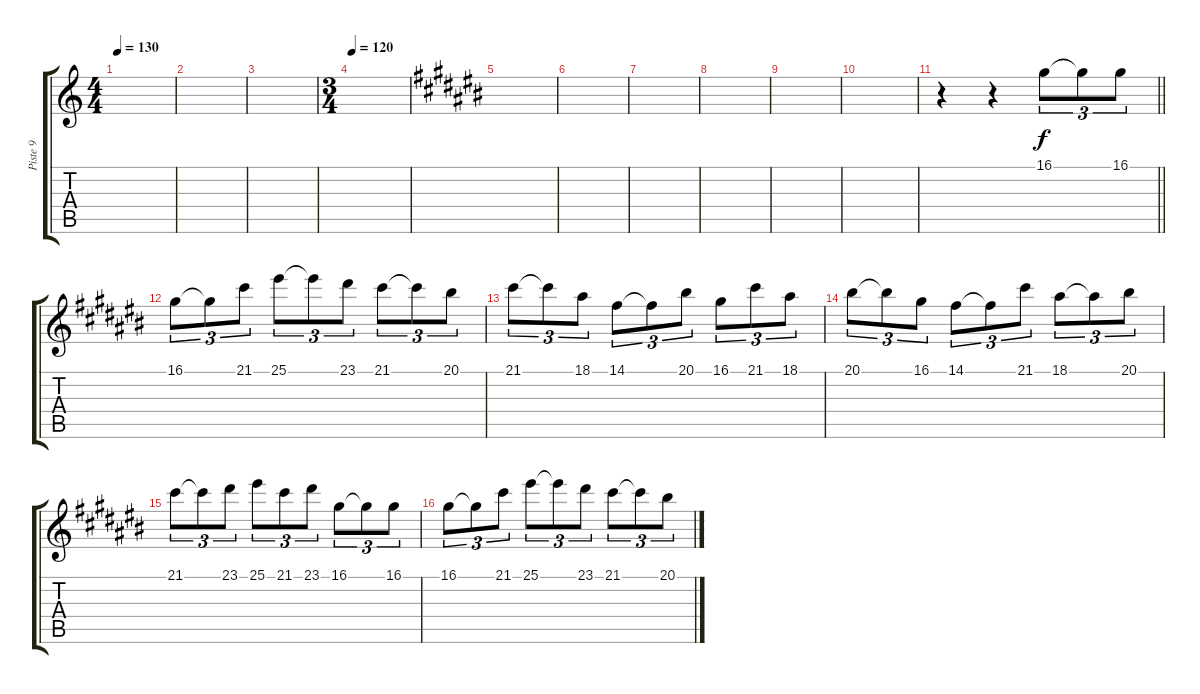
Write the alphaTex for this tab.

\track ("Piste 9" "Piste 9") {instrument recorder}
\staff {score tabs}
\tuning (E4 B3 G3 D3 A2 E2) {hide}
\ts (4 4)
\tempo 130
\clef g2
\ks c
|
|
|
\ts (3 4)
\tempo 120
|
\ks c#
|
|
|
|
|
|
\barLineRight lightlight
r.4 r.4 16.1.8{tu (3 2)} 16.1{t}.8{tu (3 2)} 16.1.8{tu (3 2)} |
16.1.8{tu (3 2)} 16.1{t}.8{tu (3 2)} 21.1.8{tu (3 2)} 25.1.8{tu (3 2)} 25.1{t}.8{tu (3 2)} 23.1.8{tu (3 2)} 21.1.8{tu (3 2)} 21.1{t}.8{tu (3 2)} 20.1.8{tu (3 2)} |
21.1.8{tu (3 2)} 21.1{t}.8{tu (3 2)} 18.1.8{tu (3 2)} 14.1.8{tu (3 2)} 14.1{t}.8{tu (3 2)} 20.1.8{tu (3 2)} 16.1.8{tu (3 2)} 21.1.8{tu (3 2)} 18.1.8{tu (3 2)} |
20.1.8{tu (3 2)} 20.1{t}.8{tu (3 2)} 16.1.8{tu (3 2)} 14.1.8{tu (3 2)} 14.1{t}.8{tu (3 2)} 21.1.8{tu (3 2)} 18.1.8{tu (3 2)} 18.1{t}.8{tu (3 2)} 20.1.8{tu (3 2)} |
21.1.8{tu (3 2)} 21.1{t}.8{tu (3 2)} 23.1.8{tu (3 2)} 25.1.8{tu (3 2)} 21.1.8{tu (3 2)} 23.1.8{tu (3 2)} 16.1.8{tu (3 2)} 16.1{t}.8{tu (3 2)} 16.1.8{tu (3 2)} |
16.1.8{tu (3 2)} 16.1{t}.8{tu (3 2)} 21.1.8{tu (3 2)} 25.1.8{tu (3 2)} 25.1{t}.8{tu (3 2)} 23.1.8{tu (3 2)} 21.1.8{tu (3 2)} 21.1{t}.8{tu (3 2)} 20.1.8{tu (3 2)}
